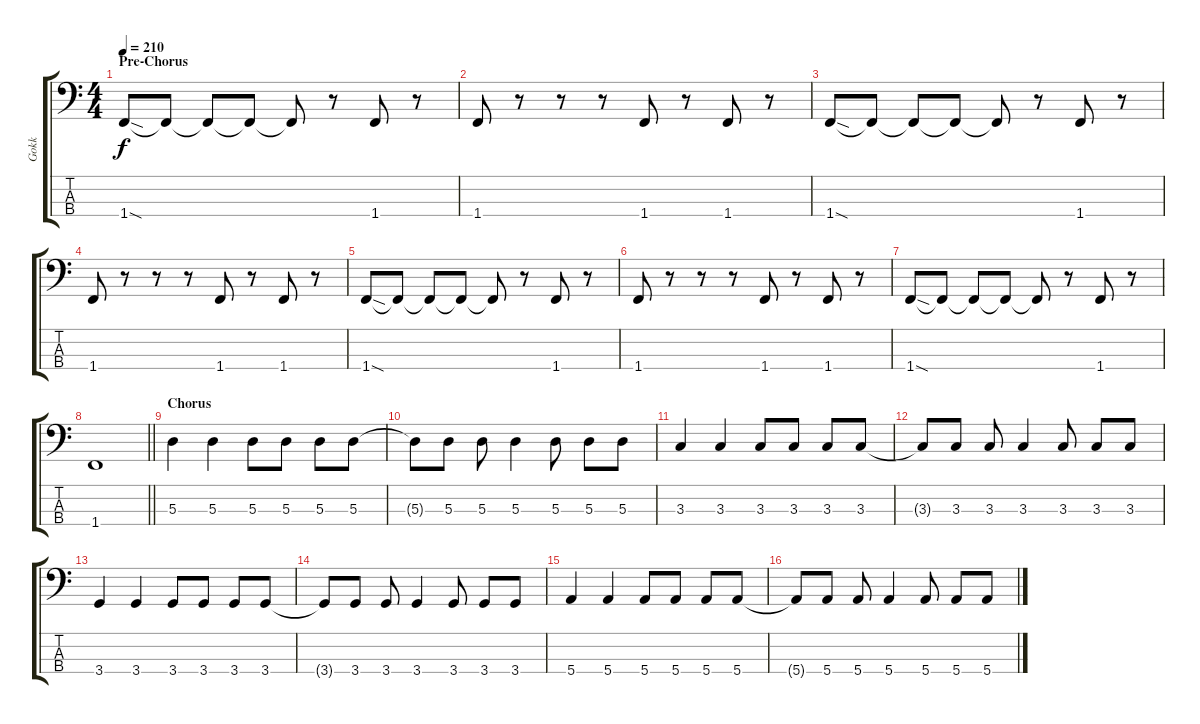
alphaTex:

\track ("Gokk" "Gokk") {instrument acousticguitarsteel}
\staff {score tabs}
\tuning (G2 D2 A1 E1) {hide}
\ts (4 4)
\section ("" "Pre-Chorus")
\tempo 210
\clef f4
\ks c
1.4{sod}.8{dy f} 1.4{t}.8 1.4{t}.8 1.4{t}.8 1.4{t}.8 r.8 1.4.8 r.8 |
1.4.8 r.8 r.8 r.8 1.4.8 r.8 1.4.8 r.8 |
1.4{sod}.8 1.4{t}.8 1.4{t}.8 1.4{t}.8 1.4{t}.8 r.8 1.4.8 r.8 |
1.4.8 r.8 r.8 r.8 1.4.8 r.8 1.4.8 r.8 |
1.4{sod}.8 1.4{t}.8 1.4{t}.8 1.4{t}.8 1.4{t}.8 r.8 1.4.8 r.8 |
1.4.8 r.8 r.8 r.8 1.4.8 r.8 1.4.8 r.8 |
1.4{sod}.8 1.4{t}.8 1.4{t}.8 1.4{t}.8 1.4{t}.8 r.8 1.4.8 r.8 |
\barLineRight lightlight
1.4.1 |
\section ("" "Chorus")
5.3.4 5.3.4 5.3.8 5.3.8 5.3.8 5.3.8 |
5.3{t}.8 5.3.8 5.3.8 5.3.4 5.3.8 5.3.8 5.3.8 |
3.3.4 3.3.4 3.3.8 3.3.8 3.3.8 3.3.8 |
3.3{t}.8 3.3.8 3.3.8 3.3.4 3.3.8 3.3.8 3.3.8 |
3.4.4 3.4.4 3.4.8 3.4.8 3.4.8 3.4.8 |
3.4{t}.8 3.4.8 3.4.8 3.4.4 3.4.8 3.4.8 3.4.8 |
5.4.4 5.4.4 5.4.8 5.4.8 5.4.8 5.4.8 |
5.4{t}.8 5.4.8 5.4.8 5.4.4 5.4.8 5.4.8 5.4.8
